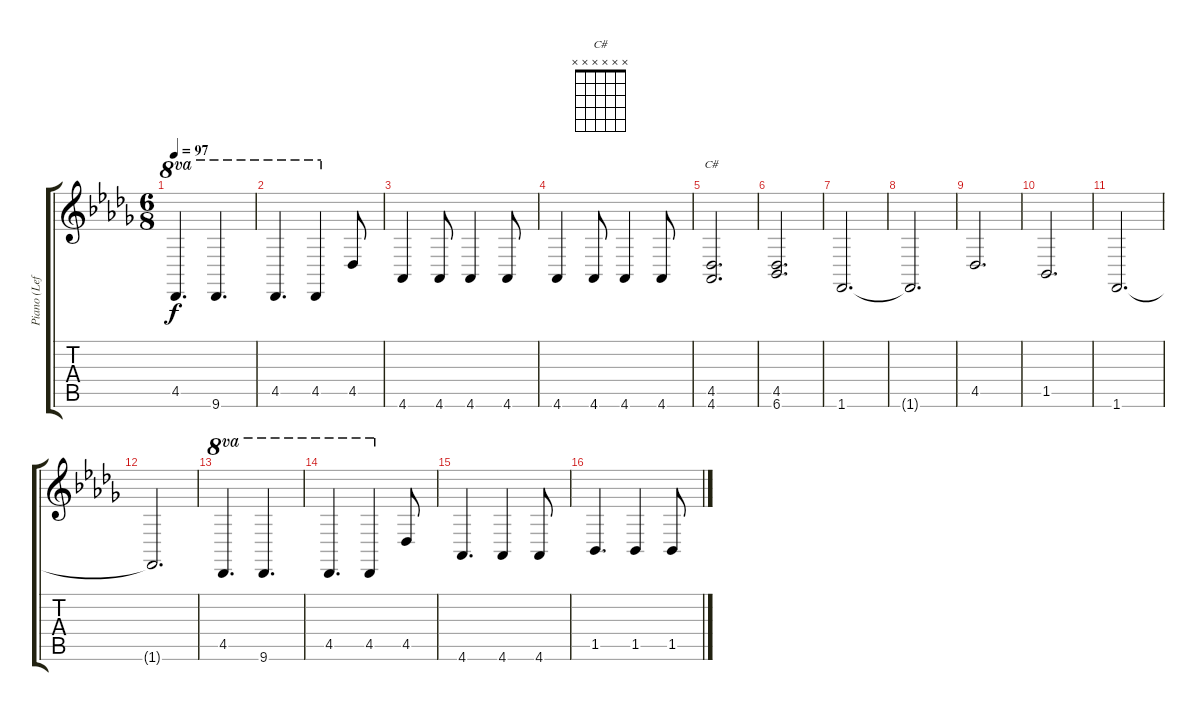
\track ("Piano (Left Hand)" "Piano (Lef") {instrument brightacousticpiano}
\staff {score tabs}
\tuning (E4 B3 G3 D3 A2 E2) {hide}
\chord ("C#" x x x x x x)
\ts (6 8)
\tempo 97
\clef g2
\ks db
4.5.4{d ot 8va dy f} 9.6.4{d ot 8va} |
4.5.4{d ot 8va} 4.5.4{ot 8va} 4.5.8 |
4.6.4 4.6.8 4.6.4 4.6.8 |
4.6.4 4.6.8 4.6.4 4.6.8 |
(4.5 4.6).2{d ch "C#"} |
(4.5 6.6).2{d} |
1.6.2{d} |
1.6{t}.2{d} |
4.5.2{d} |
1.5.2{d} |
1.6.2{d} |
1.6{t}.2{d} |
4.5.4{d ot 8va} 9.6.4{d ot 8va} |
4.5.4{d ot 8va} 4.5.4{ot 8va} 4.5.8 |
4.6.4{d} 4.6.4 4.6.8 |
1.5.4{d} 1.5.4 1.5.8
